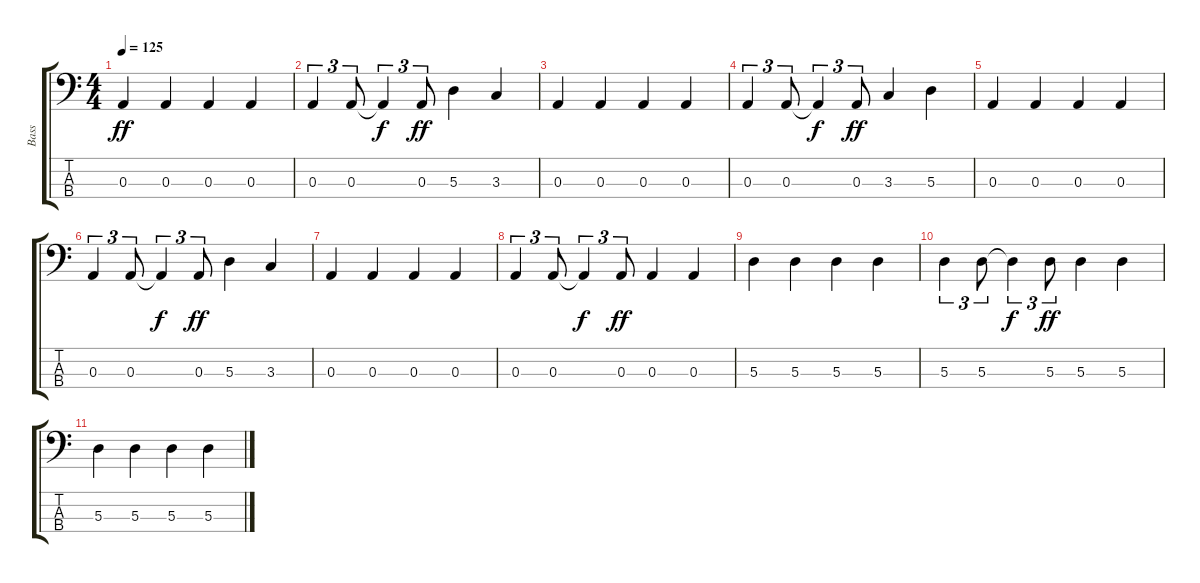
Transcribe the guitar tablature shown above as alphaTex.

\track ("Bass" "Bass") {instrument electricbassfinger}
\staff {score tabs}
\tuning (G2 D2 A1 E1) {hide}
\ts (4 4)
\tempo 125
\clef f4
\ks c
0.3.4{dy ff} 0.3.4 0.3.4 0.3.4 |
0.3.4{tu (3 2)} 0.3.8{tu (3 2)} 0.3{t}.4{tu (3 2) dy f} 0.3.8{tu (3 2) dy ff} 5.3.4 3.3.4 |
0.3.4 0.3.4 0.3.4 0.3.4 |
0.3.4{tu (3 2)} 0.3.8{tu (3 2)} 0.3{t}.4{tu (3 2) dy f} 0.3.8{tu (3 2) dy ff} 3.3.4 5.3.4 |
0.3.4 0.3.4 0.3.4 0.3.4 |
0.3.4{tu (3 2)} 0.3.8{tu (3 2)} 0.3{t}.4{tu (3 2) dy f} 0.3.8{tu (3 2) dy ff} 5.3.4 3.3.4 |
0.3.4 0.3.4 0.3.4 0.3.4 |
0.3.4{tu (3 2)} 0.3.8{tu (3 2)} 0.3{t}.4{tu (3 2) dy f} 0.3.8{tu (3 2) dy ff} 0.3.4 0.3.4 |
5.3.4 5.3.4 5.3.4 5.3.4 |
5.3.4{tu (3 2)} 5.3.8{tu (3 2)} 5.3{t}.4{tu (3 2) dy f} 5.3.8{tu (3 2) dy ff} 5.3.4 5.3.4 |
5.3.4 5.3.4 5.3.4 5.3.4
